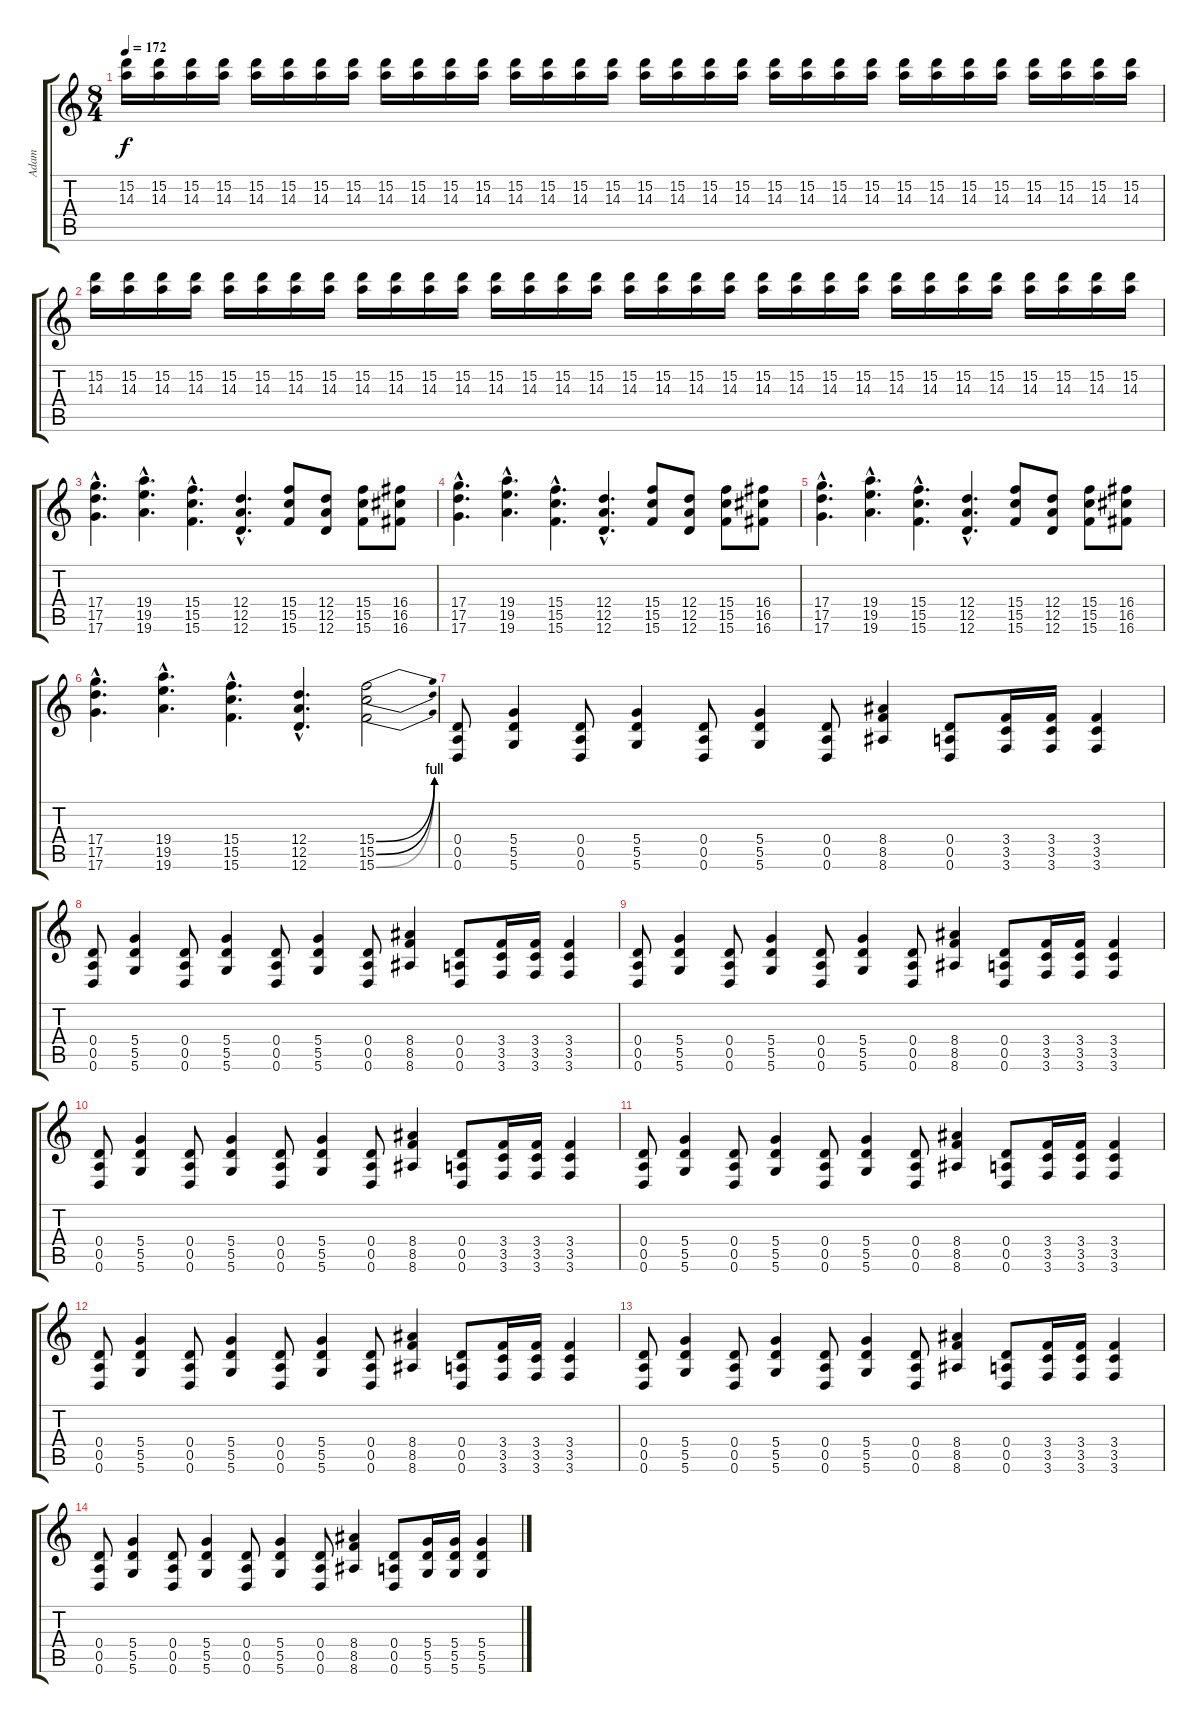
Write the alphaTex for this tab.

\track ("Adam" "Adam") {instrument overdrivenguitar}
\staff {score tabs}
\tuning (E4 B3 G3 D3 A2 D2) {hide}
\ts (8 4)
\tempo 172
\clef g2
\ks c
(15.2 14.3).16{dy f} (15.2 14.3).16 (15.2 14.3).16 (15.2 14.3).16 (15.2 14.3).16 (15.2 14.3).16 (15.2 14.3).16 (15.2 14.3).16 (15.2 14.3).16 (15.2 14.3).16 (15.2 14.3).16 (15.2 14.3).16 (15.2 14.3).16 (15.2 14.3).16 (15.2 14.3).16 (15.2 14.3).16 (15.2 14.3).16 (15.2 14.3).16 (15.2 14.3).16 (15.2 14.3).16 (15.2 14.3).16 (15.2 14.3).16 (15.2 14.3).16 (15.2 14.3).16 (15.2 14.3).16 (15.2 14.3).16 (15.2 14.3).16 (15.2 14.3).16 (15.2 14.3).16 (15.2 14.3).16 (15.2 14.3).16 (15.2 14.3).16 |
(15.2 14.3).16 (15.2 14.3).16 (15.2 14.3).16 (15.2 14.3).16 (15.2 14.3).16 (15.2 14.3).16 (15.2 14.3).16 (15.2 14.3).16 (15.2 14.3).16 (15.2 14.3).16 (15.2 14.3).16 (15.2 14.3).16 (15.2 14.3).16 (15.2 14.3).16 (15.2 14.3).16 (15.2 14.3).16 (15.2 14.3).16 (15.2 14.3).16 (15.2 14.3).16 (15.2 14.3).16 (15.2 14.3).16 (15.2 14.3).16 (15.2 14.3).16 (15.2 14.3).16 (15.2 14.3).16 (15.2 14.3).16 (15.2 14.3).16 (15.2 14.3).16 (15.2 14.3).16 (15.2 14.3).16 (15.2 14.3).16 (15.2 14.3).16 |
(17.4{hac} 17.5{hac} 17.6{hac}).4{d} (19.4{hac} 19.5{hac} 19.6{hac}).4{d} (15.4{hac} 15.5{hac} 15.6{hac}).4{d} (12.4{hac} 12.5{hac} 12.6{hac}).4{d} (15.4 15.5 15.6).8 (12.4 12.5 12.6).8 (15.4 15.5 15.6).8 (16.4 16.5 16.6).8 |
(17.4{hac} 17.5{hac} 17.6{hac}).4{d} (19.4{hac} 19.5{hac} 19.6{hac}).4{d} (15.4{hac} 15.5{hac} 15.6{hac}).4{d} (12.4{hac} 12.5{hac} 12.6{hac}).4{d} (15.4 15.5 15.6).8 (12.4 12.5 12.6).8 (15.4 15.5 15.6).8 (16.4 16.5 16.6).8 |
(17.4{hac} 17.5{hac} 17.6{hac}).4{d} (19.4{hac} 19.5{hac} 19.6{hac}).4{d} (15.4{hac} 15.5{hac} 15.6{hac}).4{d} (12.4{hac} 12.5{hac} 12.6{hac}).4{d} (15.4 15.5 15.6).8 (12.4 12.5 12.6).8 (15.4 15.5 15.6).8 (16.4 16.5 16.6).8 |
(17.4{hac} 17.5{hac} 17.6{hac}).4{d} (19.4{hac} 19.5{hac} 19.6{hac}).4{d} (15.4{hac} 15.5{hac} 15.6{hac}).4{d} (12.4{hac} 12.5{hac} 12.6{hac}).4{d} (15.4{be (bend 0 0 60 4)} 15.5{be (bend 0 0 60 4)} 15.6{be (bend 0 0 60 4)}).2 |
(0.4 0.5 0.6).8 (5.4 5.5 5.6).4 (0.4 0.5 0.6).8 (5.4 5.5 5.6).4 (0.4 0.5 0.6).8 (5.4 5.5 5.6).4 (0.4 0.5 0.6).8 (8.4 8.5 8.6).4 (0.4 0.5 0.6).8 (3.4 3.5 3.6).16 (3.4 3.5 3.6).16 (3.4 3.5 3.6).4 |
(0.4 0.5 0.6).8 (5.4 5.5 5.6).4 (0.4 0.5 0.6).8 (5.4 5.5 5.6).4 (0.4 0.5 0.6).8 (5.4 5.5 5.6).4 (0.4 0.5 0.6).8 (8.4 8.5 8.6).4 (0.4 0.5 0.6).8 (3.4 3.5 3.6).16 (3.4 3.5 3.6).16 (3.4 3.5 3.6).4 |
(0.4 0.5 0.6).8 (5.4 5.5 5.6).4 (0.4 0.5 0.6).8 (5.4 5.5 5.6).4 (0.4 0.5 0.6).8 (5.4 5.5 5.6).4 (0.4 0.5 0.6).8 (8.4 8.5 8.6).4 (0.4 0.5 0.6).8 (3.4 3.5 3.6).16 (3.4 3.5 3.6).16 (3.4 3.5 3.6).4 |
(0.4 0.5 0.6).8 (5.4 5.5 5.6).4 (0.4 0.5 0.6).8 (5.4 5.5 5.6).4 (0.4 0.5 0.6).8 (5.4 5.5 5.6).4 (0.4 0.5 0.6).8 (8.4 8.5 8.6).4 (0.4 0.5 0.6).8 (3.4 3.5 3.6).16 (3.4 3.5 3.6).16 (3.4 3.5 3.6).4 |
(0.4 0.5 0.6).8 (5.4 5.5 5.6).4 (0.4 0.5 0.6).8 (5.4 5.5 5.6).4 (0.4 0.5 0.6).8 (5.4 5.5 5.6).4 (0.4 0.5 0.6).8 (8.4 8.5 8.6).4 (0.4 0.5 0.6).8 (3.4 3.5 3.6).16 (3.4 3.5 3.6).16 (3.4 3.5 3.6).4 |
(0.4 0.5 0.6).8 (5.4 5.5 5.6).4 (0.4 0.5 0.6).8 (5.4 5.5 5.6).4 (0.4 0.5 0.6).8 (5.4 5.5 5.6).4 (0.4 0.5 0.6).8 (8.4 8.5 8.6).4 (0.4 0.5 0.6).8 (3.4 3.5 3.6).16 (3.4 3.5 3.6).16 (3.4 3.5 3.6).4 |
(0.4 0.5 0.6).8 (5.4 5.5 5.6).4 (0.4 0.5 0.6).8 (5.4 5.5 5.6).4 (0.4 0.5 0.6).8 (5.4 5.5 5.6).4 (0.4 0.5 0.6).8 (8.4 8.5 8.6).4 (0.4 0.5 0.6).8 (3.4 3.5 3.6).16 (3.4 3.5 3.6).16 (3.4 3.5 3.6).4 |
(0.4 0.5 0.6).8 (5.4 5.5 5.6).4 (0.4 0.5 0.6).8 (5.4 5.5 5.6).4 (0.4 0.5 0.6).8 (5.4 5.5 5.6).4 (0.4 0.5 0.6).8 (8.4 8.5 8.6).4 (0.4 0.5 0.6).8 (5.4 5.5 5.6).16 (5.4 5.5 5.6).16 (5.4 5.5 5.6).4
